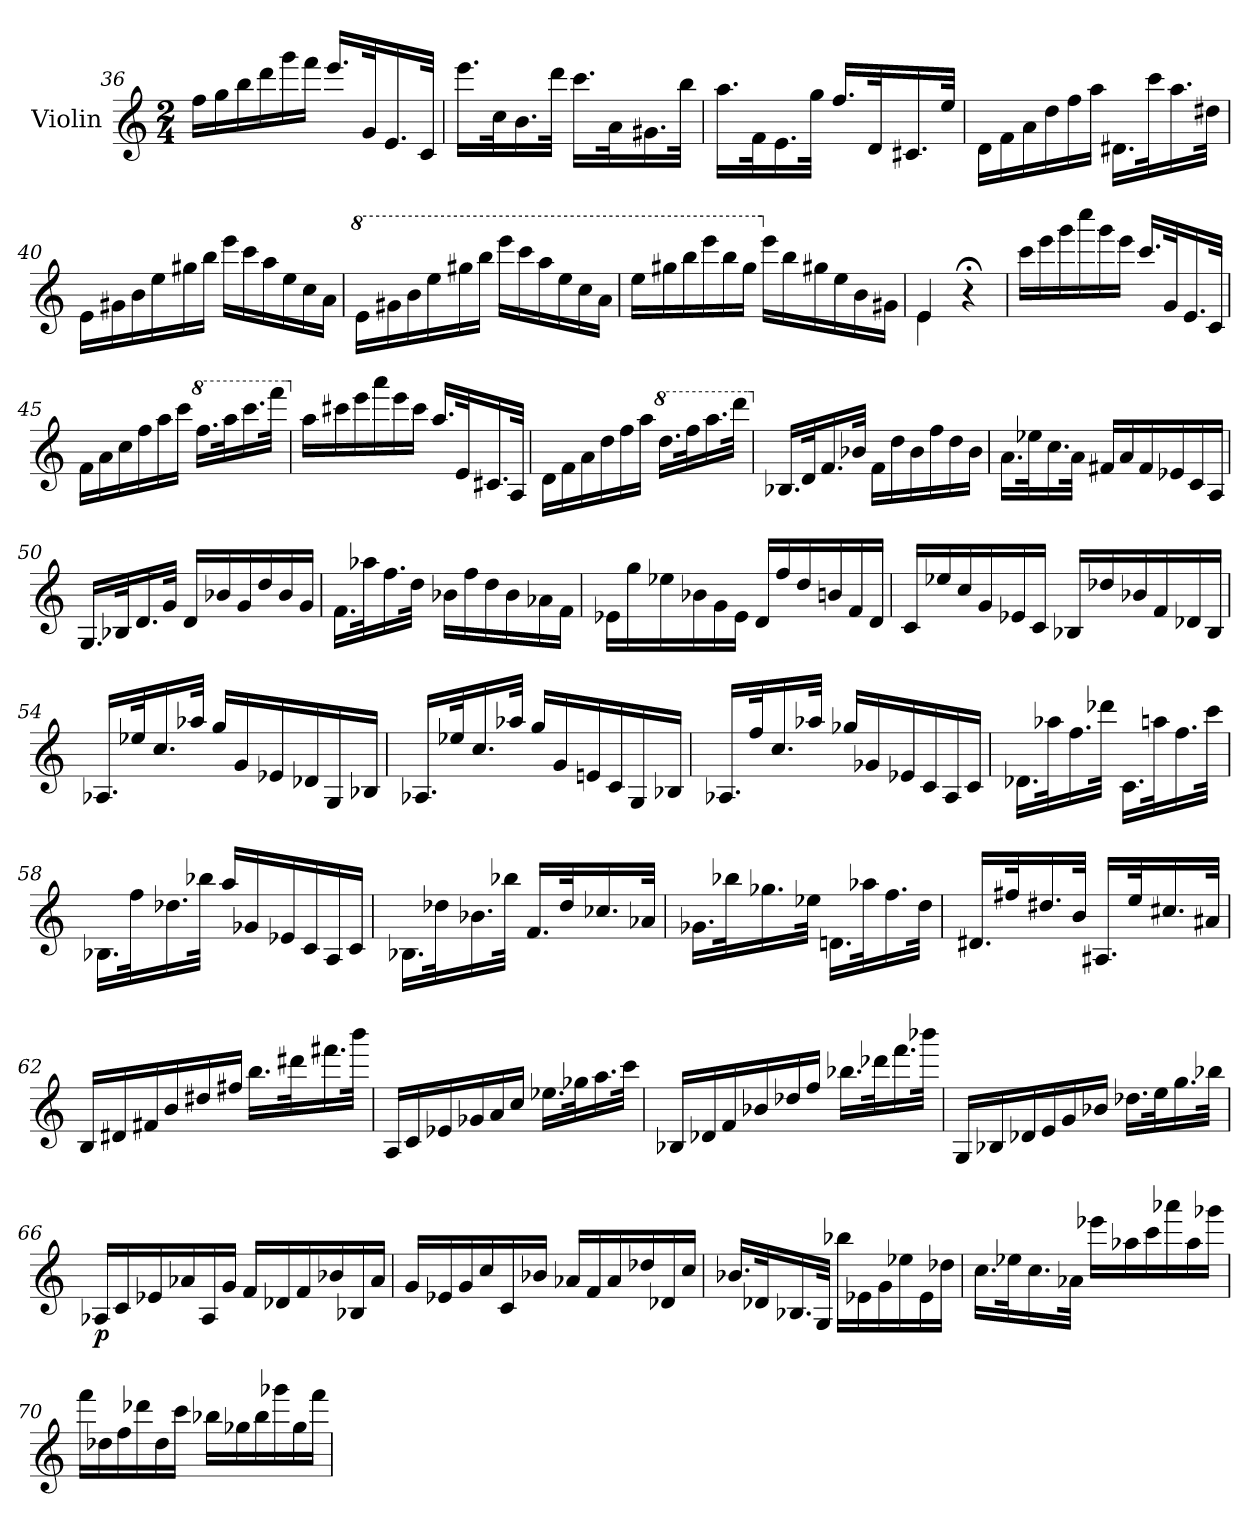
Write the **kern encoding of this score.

**kern	**dynam
*part1	*part1
*staff1	*staff1
*I"Violin	*
*I'Vln.	*
!!LO:LB:g=z
*clefG2	*
*k[]	*
*M2/4	*
*Xtuplet	*
=36	=36
24ff\LL	.
24gg\	.
24bb\	.
24ddd\	.
24ggg\	.
24fff\JJ	.
16.eee\LL	.
32g/K	.
16.e/	.
32c/JJk	.
=37	=37
16.eee\LL	.
32cc\K	.
16.b\	.
32ddd\JJk	.
16.ccc\LL	.
32a\K	.
16.g#X\	.
32bb\JJk	.
=38	=38
16.aa\LL	.
32f\K	.
16.e\	.
32gg\JJk	.
16.ff/LL	.
32d/K	.
16.c#X/	.
32ee/JJk	.
=39	=39
24d\LL	.
24f\	.
24a\	.
24dd\	.
24ff\	.
24aa\JJ	.
16.d#X\LL	.
32ccc\K	.
16.aa\	.
32dd#X\JJk	.
=40	=40
24e\LL	.
24g#X\	.
24b\	.
24ee\	.
24gg#X\	.
24bb\JJ	.
24eee\LL	.
24ccc\	.
24aa\	.
24ee\	.
24cc\	.
24a\JJ	.
!!LO:LB:g=z
=41	=41
*8va	*
24ee\LL	.
24gg#X\	.
24bb\	.
24eee\	.
24ggg#X\	.
24bbb\JJ	.
24eeee\LL	.
24cccc\	.
24aaa\	.
24eee\	.
24ccc\	.
24aa\JJ	.
=42	=42
24eee\LL	.
24ggg#X\	.
24bbb\	.
24eeee\	.
24bbb\	.
24ggg#\JJ	.
*X8va	*
24eee\LL	.
24bb\	.
24gg#X\	.
24ee\	.
24b\	.
24g#X\JJ	.
=43	=43
*^	*
4e/	4e\	.
4r;<	4ryy	.
*v	*v	*
!!LO:PB:g=z
=44	=44
24ccc\LL	.
24eee\	.
24ggg\	.
24cccc\	.
24ggg\	.
24eee\JJ	.
16.ccc\LL	.
32g/K	.
16.e/	.
32c/JJk	.
=45	=45
24f\LL	.
24a\	.
24cc\	.
24ff\	.
24aa\	.
24ccc\JJ	.
*8va	*
16.fff\LL	.
32aaa\K	.
16.cccc\	.
32ffff\JJk	.
=46	=46
*X8va	*
24aa\LL	.
24ccc#X\	.
24eee\	.
24aaa\	.
24eee\	.
24ccc#\JJ	.
16.aa/LL	.
32e/K	.
16.c#X/	.
32A/JJk	.
=47	=47
24d\LL	.
24f\	.
24a\	.
24dd\	.
24ff\	.
24aa\JJ	.
*8va	*
16.ddd\LL	.
32fff\K	.
16.aaa\	.
32dddd\JJk	.
!!LO:LB:g=z
=48	=48
*X8va	*
16.B-X/LL	.
32d/K	.
16.f/	.
32b-X/JJk	.
24f\LL	.
24dd\	.
24b-\	.
24ff\	.
24dd\	.
24b-\JJ	.
=49	=49
16.a\LL	.
32ee-X\K	.
16.cc\	.
32a\JJk	.
24f#X/LL	.
24a/	.
24f#/	.
24e-X/	.
24c/	.
24A/JJ	.
=50	=50
16.G/LL	.
32B-X/K	.
16.d/	.
32g/JJk	.
24d/LL	.
24b-X/	.
24g/	.
24dd/	.
24b-/	.
24g/JJ	.
=51	=51
16.f\LL	.
32aa-X\K	.
16.ff\	.
32dd\JJk	.
24b-X\LL	.
24ff\	.
24dd\	.
24b-\	.
24a-X\	.
24f\JJ	.
!!LO:LB:g=z
=52	=52
24e-X\LL	.
24gg\	.
24ee-X\	.
24b-X\	.
24g\	.
24e-\JJ	.
24d/LL	.
24ff/	.
24dd/	.
24bn/	.
24f/	.
24d/JJ	.
=53	=53
24c/LL	.
24ee-X/	.
24cc/	.
24g/	.
24e-X/	.
24c/JJ	.
24B-X/LL	.
24dd-X/	.
24b-X/	.
24f/	.
24d-X/	.
24B-/JJ	.
=54	=54
16.A-X/LL	.
32ee-X/K	.
16.cc/	.
32aa-X/JJk	.
24gg/LL	.
24g/	.
24e-X/	.
24d-X/	.
24G/	.
24B-X/JJ	.
=55	=55
16.A-X/LL	.
32ee-X/K	.
16.cc/	.
32aa-X/JJk	.
24gg/LL	.
24g/	.
24en/	.
24c/	.
24G/	.
24B-X/JJ	.
!!LO:LB:g=z
=56	=56
16.A-X/LL	.
32ff/K	.
16.cc/	.
32aa-X/JJk	.
24gg-X/LL	.
24g-X/	.
24e-X/	.
24c/	.
24A-/	.
24c/JJ	.
=57	=57
16.d-X\LL	.
32aa-X\K	.
16.ff\	.
32ddd-X\JJk	.
16.c\LL	.
32aan\K	.
16.ff\	.
32ccc\JJk	.
=58	=58
16.B-X\LL	.
32ff\K	.
16.dd-X\	.
32bb-X\JJk	.
24aa/LL	.
24g-X/	.
24e-X/	.
24c/	.
24A/	.
24c/JJ	.
=59	=59
16.B-X\LL	.
32dd-X\K	.
16.b-X\	.
32bb-X\JJk	.
16.f/LL	.
32dd-/K	.
16.cc-X/	.
32a-X/JJk	.
!!LO:LB:g=z
=60	=60
16.g-X\LL	.
32bb-X\K	.
16.gg-X\	.
32ee-X\JJk	.
16.dn\LL	.
32aa-X\K	.
16.ff\	.
32dd\JJk	.
=61	=61
16.d#X/LL	.
32ff#X/K	.
16.dd#X/	.
32b/JJk	.
16.A#X/LL	.
32ee/K	.
16.cc#X/	.
32a#X/JJk	.
=62	=62
24B/LL	.
24d#X/	.
24f#X/	.
24b/	.
24dd#X/	.
24ff#X/JJ	.
16.bb\LL	.
32ddd#X\K	.
16.fff#X\	.
32bbb\JJk	.
=63	=63
24A/LL	.
24c/	.
24e-X/	.
24g-X/	.
24a/	.
24cc/JJ	.
16.ee-X\LL	.
32gg-X\K	.
16.aa\	.
32ccc\JJk	.
!!LO:LB:g=z
=64	=64
24B-X/LL	.
24d-X/	.
24f/	.
24b-X/	.
24dd-X/	.
24ff/JJ	.
16.bb-X\LL	.
32ddd-X\K	.
16.fff\	.
32bbb-X\JJk	.
=65	=65
24G/LL	.
24B-X/	.
24d-X/	.
24e/	.
24g/	.
24b-X/JJ	.
16.dd-X\LL	.
32ee\K	.
16.gg\	.
32bb-X\JJk	.
=66	=66
!	!LO:DY:b
24A-X/LL	p
24c/	.
24e-X/	.
24a-X/	.
24A-/	.
24g/JJ	.
24f/LL	.
24d-X/	.
24f/	.
24b-X/	.
24B-X/	.
24a-/JJ	.
=67	=67
24g/LL	.
24e-X/	.
24g/	.
24cc/	.
24c/	.
24b-X/JJ	.
24a-X/LL	.
24f/	.
24a-/	.
24dd-X/	.
24d-X/	.
24cc/JJ	.
!!LO:LB:g=z
=68	=68
16.b-X/LL	.
32d-X/K	.
16.B-X/	.
32G/JJk	.
24bb-X\LL	.
24e-X\	.
24g\	.
24ee-X\	.
24e-\	.
24dd-X\JJ	.
=69	=69
16.cc\LL	.
32ee-X\K	.
16.cc\	.
32a-X\JJk	.
24eee-X\LL	.
24aa-X\	.
24ccc\	.
24aaa-X\	.
24aa-\	.
24ggg-X\JJ	.
=70	=70
24fff\LL	.
24dd-X\	.
24ff\	.
24ddd-X\	.
24dd-\	.
24ccc\JJ	.
24bb-X\LL	.
24gg-X\	.
24bb-\	.
24ggg-X\	.
24gg-\	.
24fff\JJ	.
=	=
*-	*-
